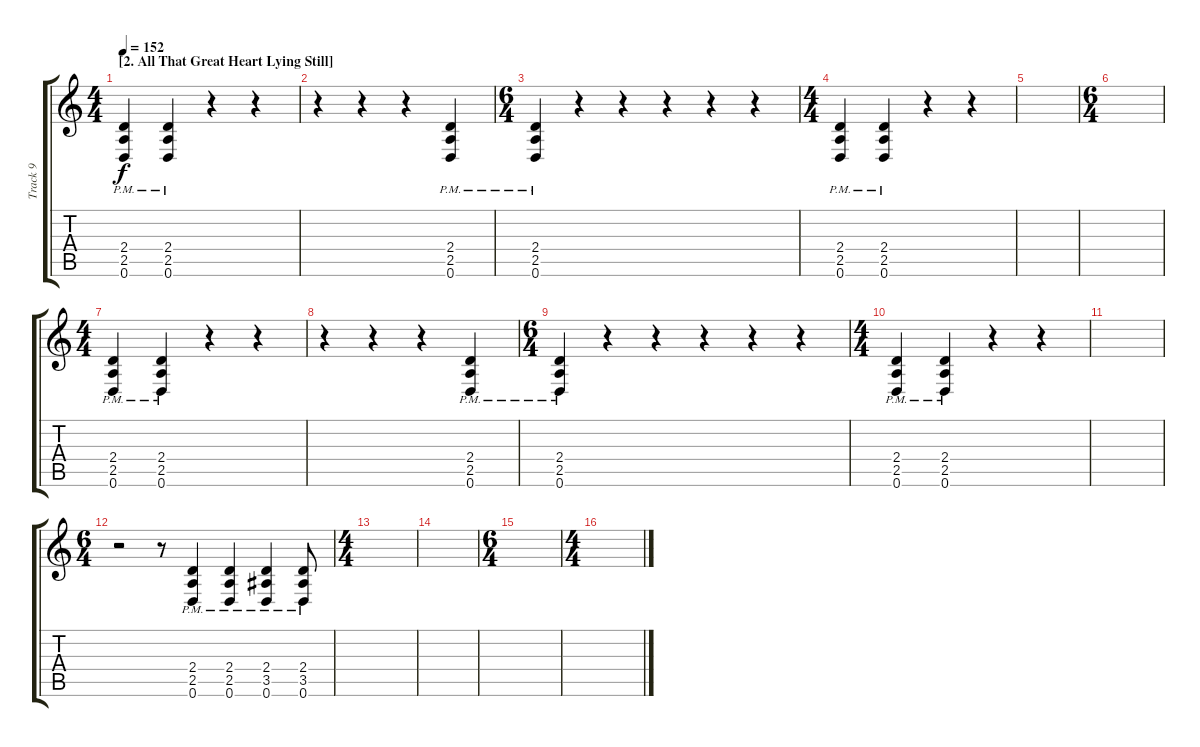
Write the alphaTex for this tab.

\track ("Track 9" "Track 9") {instrument distortionguitar}
\staff {score tabs}
\tuning (D4 A3 F3 C3 G2 D2) {hide}
\ts (4 4)
\section ("" "[2. All That Great Heart Lying Still]")
\tempo 152
\clef g2
\ks c
(2.4{pm} 2.5{pm} 0.6{pm}).4{dy f} (2.4{pm} 2.5{pm} 0.6{pm}).4 r.4 r.4 |
r.4 r.4 r.4 (2.4{pm} 2.5{pm} 0.6{pm}).4 |
\ts (6 4)
(2.4{pm} 2.5{pm} 0.6{pm}).4 r.4 r.4 r.4 r.4 r.4 |
\ts (4 4)
(2.4{pm} 2.5{pm} 0.6{pm}).4 (2.4{pm} 2.5{pm} 0.6{pm}).4 r.4 r.4 |
|
\ts (6 4)
|
\ts (4 4)
(2.4{pm} 2.5{pm} 0.6{pm}).4 (2.4{pm} 2.5{pm} 0.6{pm}).4 r.4 r.4 |
r.4 r.4 r.4 (2.4{pm} 2.5{pm} 0.6{pm}).4 |
\ts (6 4)
(2.4{pm} 2.5{pm} 0.6{pm}).4 r.4 r.4 r.4 r.4 r.4 |
\ts (4 4)
(2.4{pm} 2.5{pm} 0.6{pm}).4 (2.4{pm} 2.5{pm} 0.6{pm}).4 r.4 r.4 |
|
\ts (6 4)
r.2 r.8 (2.4{pm} 2.5{pm} 0.6{pm}).4 (2.4{pm} 2.5{pm} 0.6{pm}).4 (2.4{pm} 3.5{pm} 0.6{pm}).4 (2.4{pm} 3.5{pm} 0.6{pm}).8 |
\ts (4 4)
|
|
\ts (6 4)
|
\ts (4 4)
